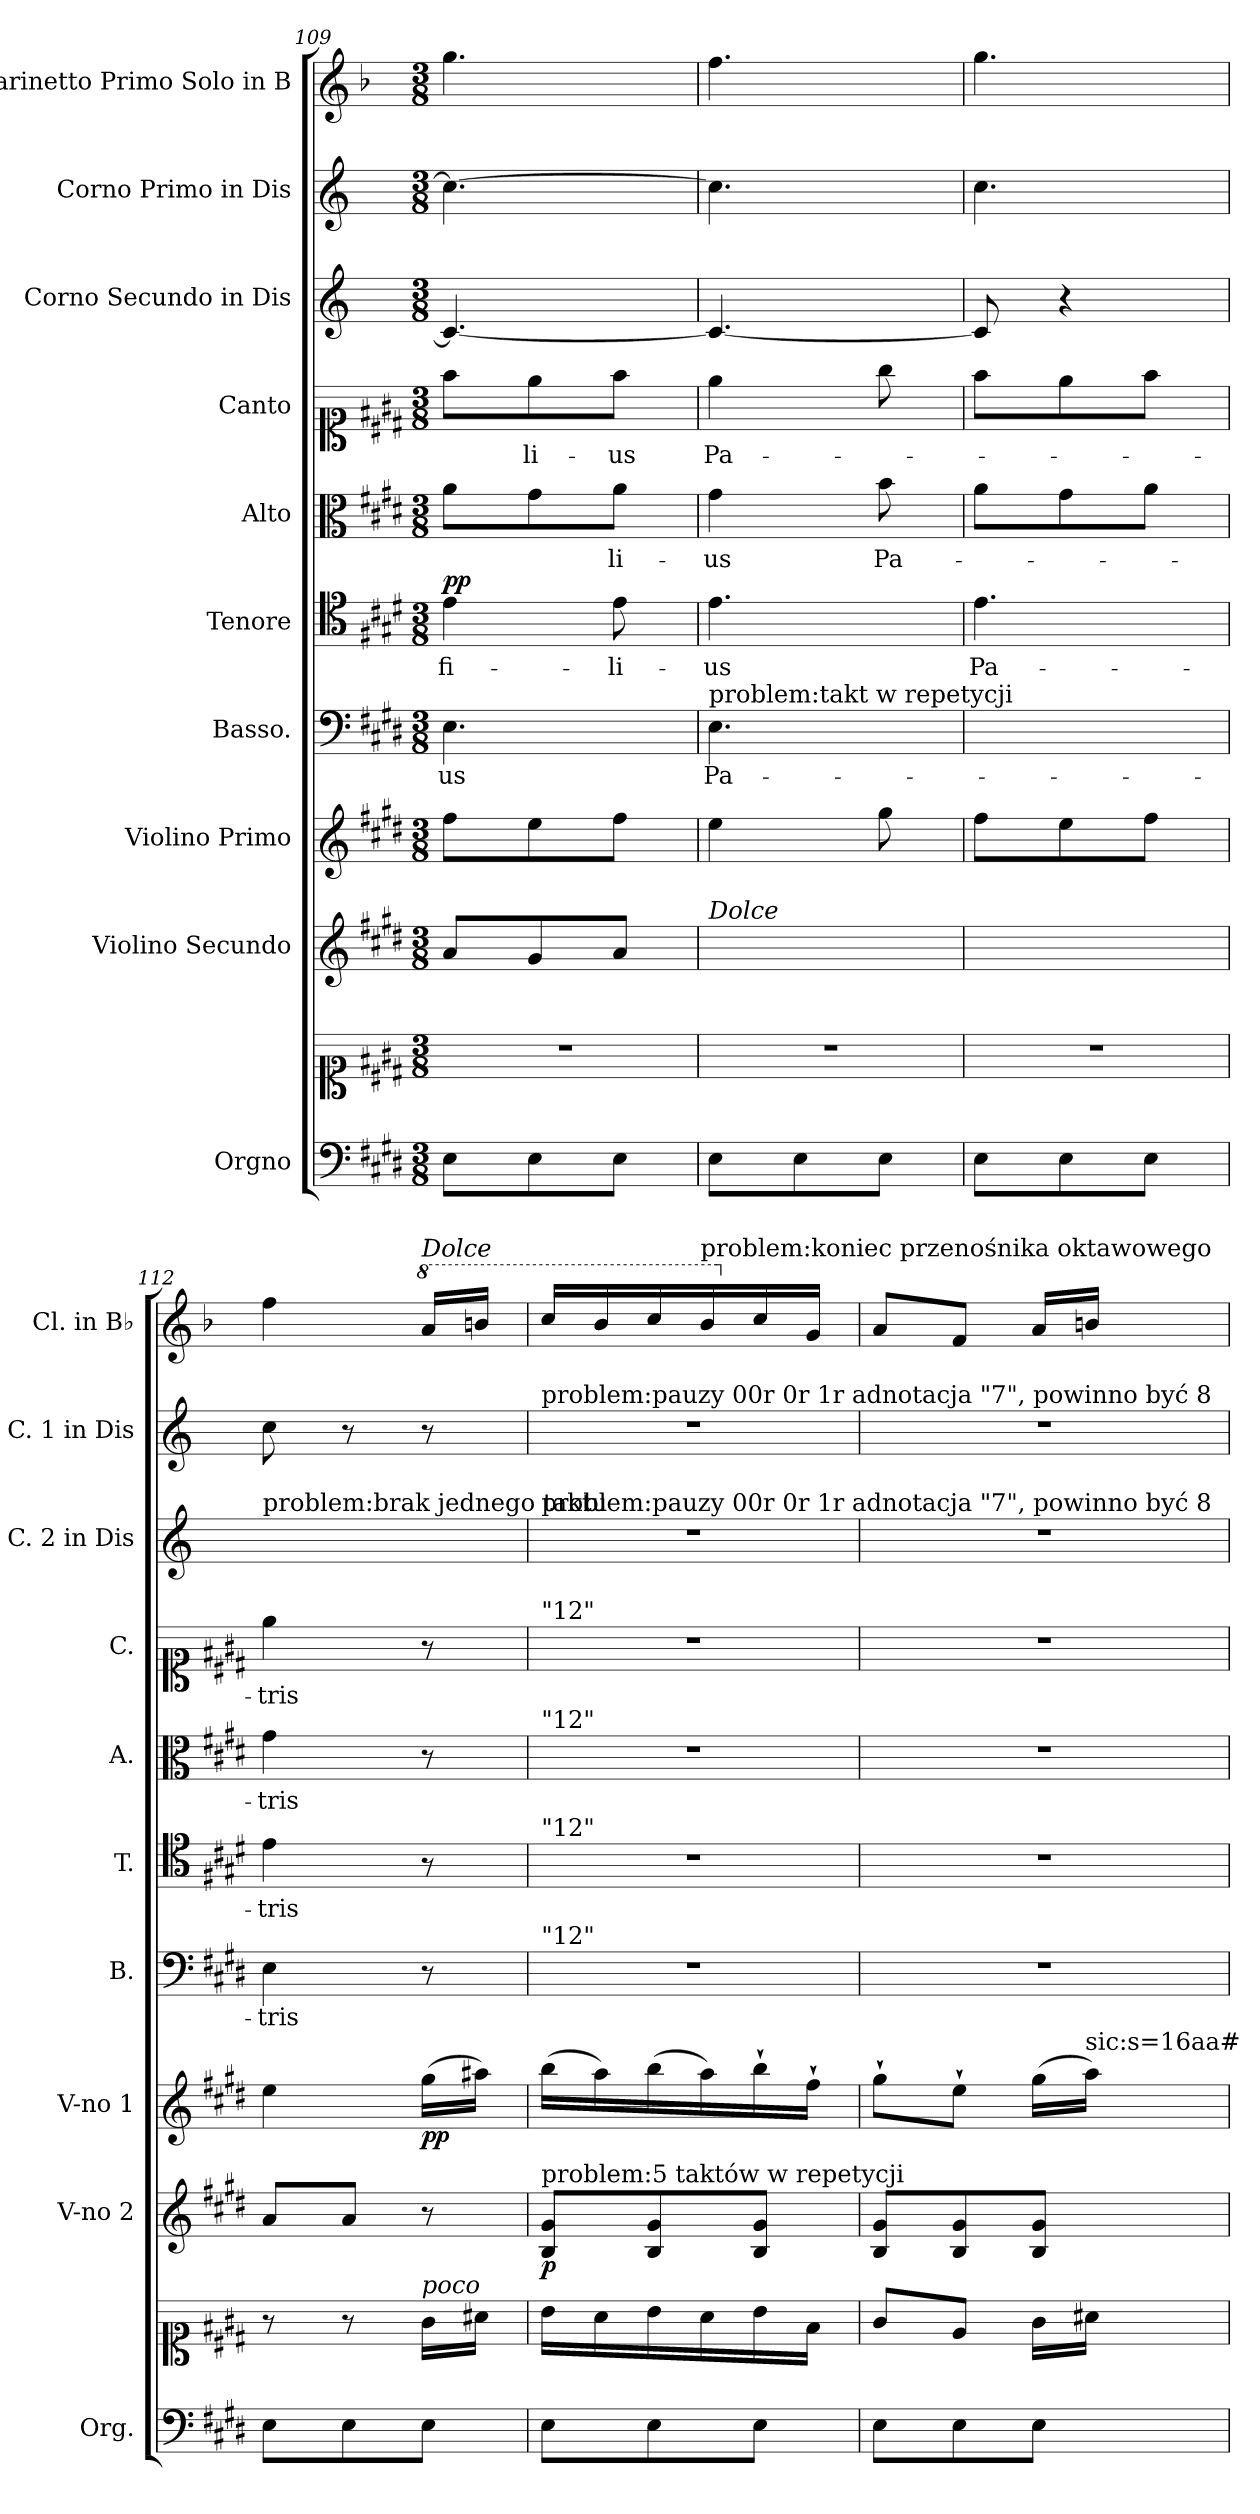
**kern	**kern	**kern	**dynam	**kern	**dynam	**kern	**text	**kern	**text	**dynam	**kern	**text	**kern	**text	**kern	**kern	**kern
*part10	*part10	*part9	*part9	*part8	*part8	*part7	*part7	*part6	*part6	*part6	*part5	*part5	*part4	*part4	*part3	*part2	*part1
*staff11	*staff10	*staff9	*staff9	*staff8	*staff8	*staff7	*staff7	*staff6	*staff6	*staff6	*staff5	*staff5	*staff4	*staff4	*staff3	*staff2	*staff1
*I"Orgno	*	*I"Violino Secundo	*	*I"Violino Primo	*	*I"Basso.	*	*I"Tenore	*	*	*I"Alto	*	*I"Canto	*	*I"Corno Secundo in Dis	*I"Corno Primo in Dis	*I"Clarinetto Primo Solo in B
*I'Org.	*	*I'V-no 2	*	*I'V-no 1	*	*I'B.	*	*I'T.	*	*	*I'A.	*	*I'C.	*	*I'C. 2 in Dis	*I'C. 1 in Dis	*I'Cl. in B♭
*clefF4	*clefC1	*clefG2	*	*clefG2	*	*clefF4	*	*clefC4	*	*	*clefC3	*	*clefC1	*	*clefG2	*clefG2	*clefG2
*	*	*	*	*	*	*	*	*	*	*	*	*	*	*	*ITrd5c8	*ITrd5c8	*ITrd1c1
*k[f#c#g#d#]	*k[f#c#g#d#]	*k[f#c#g#d#]	*	*k[f#c#g#d#]	*	*k[f#c#g#d#]	*	*k[f#c#g#d#]	*	*	*k[f#c#g#d#]	*	*k[f#c#g#d#]	*	*k[f#c#g#d#]	*k[f#c#g#d#]	*k[f#c#g#d#]
*M3/8	*M3/8	*M3/8	*	*M3/8	*	*M3/8	*	*M3/8	*	*	*M3/8	*	*M3/8	*	*M3/8	*M3/8	*M3/8
=109	=109	=109	=109	=109	=109	=109	=109	=109	=109	=109	=109	=109	=109	=109	=109	=109	=109
!	!	!	!	!	!	!	!	!	!	!LO:DY:a	!	!	!	!	!	!	!
8EL	4.r	8aL	.	8ff#L	.	4.E	-us	4e	fi-	pp	8aL	.	8ff#L	.	4.E_	4.e_	4.ff#
8E	.	8g#	.	8ee	.	.	.	.	.	.	8g#	.	8ee	-li-	.	.	.
8EJ	.	8aJ	.	8ff#J	.	.	.	8e	-li-	.	8aJ	-li-	8ff#J	-us	.	.	.
=110	=110	=110	=110	=110	=110	=110	=110	=110	=110	=110	=110	=110	=110	=110	=110	=110	=110
!	!	!	!	!	!	!LO:TX:a:t=problem&colon;takt w repetycji	!	!	!	!	!	!	!	!	!	!	!
!	!	!LO:TX:a:i:t=Dolce	!	!	!	!	!	!	!	!	!	!	!	!	!	!	!
8EL	4.r	4eyy	.	4ee	.	4.E	Pa-	4.e	-us	.	4g#	-us	4ee	Pa-	4.E_	4.e]	4.ee
8E	.	.	.	.	.	.	.	.	.	.	.	.	.	.	.	.	.
8EJ	.	8byy	.	8gg#	.	.	.	.	.	.	8b	Pa-	8gg#	.	.	.	.
=111	=111	=111	=111	=111	=111	=111	=111	=111	=111	=111	=111	=111	=111	=111	=111	=111	=111
8EL	4.r	8aLyy	.	8ff#L	.	4.Eyy	Pa-	4.e	Pa-	.	8aL	.	8ff#L	.	8E]	4.e	4.ff#
8E	.	8g#yy	.	8ee	.	.	.	.	.	.	8g#	.	8ee	.	4r	.	.
8EJ	.	8aJyy	.	8ff#J	.	.	.	.	.	.	8aJ	.	8ff#J	.	.	.	.
=112	=112	=112	=112	=112	=112	=112	=112	=112	=112	=112	=112	=112	=112	=112	=112	=112	=112
!	!	!	!	!	!	!	!	!	!	!	!	!	!	!	!LO:TX:a:t=problem&colon;brak jednego taktu	!	!
8EL	8r	8aL	.	4ee	.	4E	-tris	4e	-tris	.	4g#	-tris	4ee	-tris	4.ryy	8e	4ee
8E	8r	8aJ	.	.	.	.	.	.	.	.	.	.	.	.	.	8r	.
*	*	*	*	*	*	*	*	*	*	*	*	*	*	*	*	*	*8va
!	!	!	!	!	!	!	!	!	!	!	!	!	!	!	!	!	!LO:TX:a:i:t=Dolce
!	!LO:TX:a:i:t=poco	!	!	!	!	!	!	!	!	!	!	!	!	!	!	!	!
8EJ	16g#LL	8r	.	(16gg#LL	pp	8r	.	8r	.	.	8r	.	8r	.	.	8r	16gg#LL
.	16a#XJJ	.	.	16aa#XJJ)	.	.	.	.	.	.	.	.	.	.	.	.	16aa#XJJ
=113	=113	=113	=113	=113	=113	=113	=113	=113	=113	=113	=113	=113	=113	=113	=113	=113	=113
!	!	!	!	!	!	!	!	!	!	!	!	!	!	!	!	!LO:TX:a:t=problem&colon;pauzy 00r 0r 1r adnotacja "7", powinno być 8	!
!	!	!	!	!	!	!	!	!	!	!	!	!	!	!	!LO:TX:a:t=problem&colon;pauzy 00r 0r 1r adnotacja "7", powinno być 8	!	!
!	!	!	!	!	!	!	!	!	!	!	!	!	!LO:TX:a:t="12"	!	!	!	!
!	!	!	!	!	!	!	!	!	!	!	!LO:TX:a:t="12"	!	!	!	!	!	!
!	!	!	!	!	!	!	!	!LO:TX:a:t="12"	!	!	!	!	!	!	!	!	!
!	!	!	!	!	!	!LO:TX:a:t="12"	!	!	!	!	!	!	!	!	!	!	!
!	!	!LO:TX:a:t=problem&colon;5 taktów w repetycji	!	!	!	!	!	!	!	!	!	!	!	!	!	!	!
8EL	16bLL	8B 8g#L	p	(16bbLL	.	4.r	.	4.r	.	.	4.r	.	4.r	.	4.r	4.r	16bbLL
.	16a	.	.	16aa)	.	.	.	.	.	.	.	.	.	.	.	.	16aa
8E	16b	8B 8g#	.	(16bb	.	.	.	.	.	.	.	.	.	.	.	.	16bb
!	!	!	!	!	!	!	!	!	!	!	!	!	!	!	!	!	!LO:TX:a:t=problem&colon;koniec przenośnika oktawowego
.	16a	.	.	16aa)	.	.	.	.	.	.	.	.	.	.	.	.	16aa
*	*	*	*	*	*	*	*	*	*	*	*	*	*	*	*	*	*X8va
8EJ	16b	8B 8g#J	.	16bb`	.	.	.	.	.	.	.	.	.	.	.	.	16b
.	16f#JJ	.	.	16ff#`JJ	.	.	.	.	.	.	.	.	.	.	.	.	16f#JJ
=114	=114	=114	=114	=114	=114	=114	=114	=114	=114	=114	=114	=114	=114	=114	=114	=114	=114
8EL	8g#L	8B 8g#L	.	8gg#`L	.	4.r	.	4.r	.	.	4.r	.	4.r	.	4.r	4.r	8g#L
8E	8eJ	8B 8g#	.	8ee`J	.	.	.	.	.	.	.	.	.	.	.	.	8eJ
8EJ	16g#LL	8B 8g#J	.	(16gg#LL	.	.	.	.	.	.	.	.	.	.	.	.	16g#LL
!	!	!	!	!LO:TX:a:t=sic&colon;s=16aa#	!	!	!	!	!	!	!	!	!	!	!	!	!
.	16a#XJJ	.	.	16aaJJ)	.	.	.	.	.	.	.	.	.	.	.	.	16a#XJJ
=	=	=	=	=	=	=	=	=	=	=	=	=	=	=	=	=	=
*-	*-	*-	*-	*-	*-	*-	*-	*-	*-	*-	*-	*-	*-	*-	*-	*-	*-
